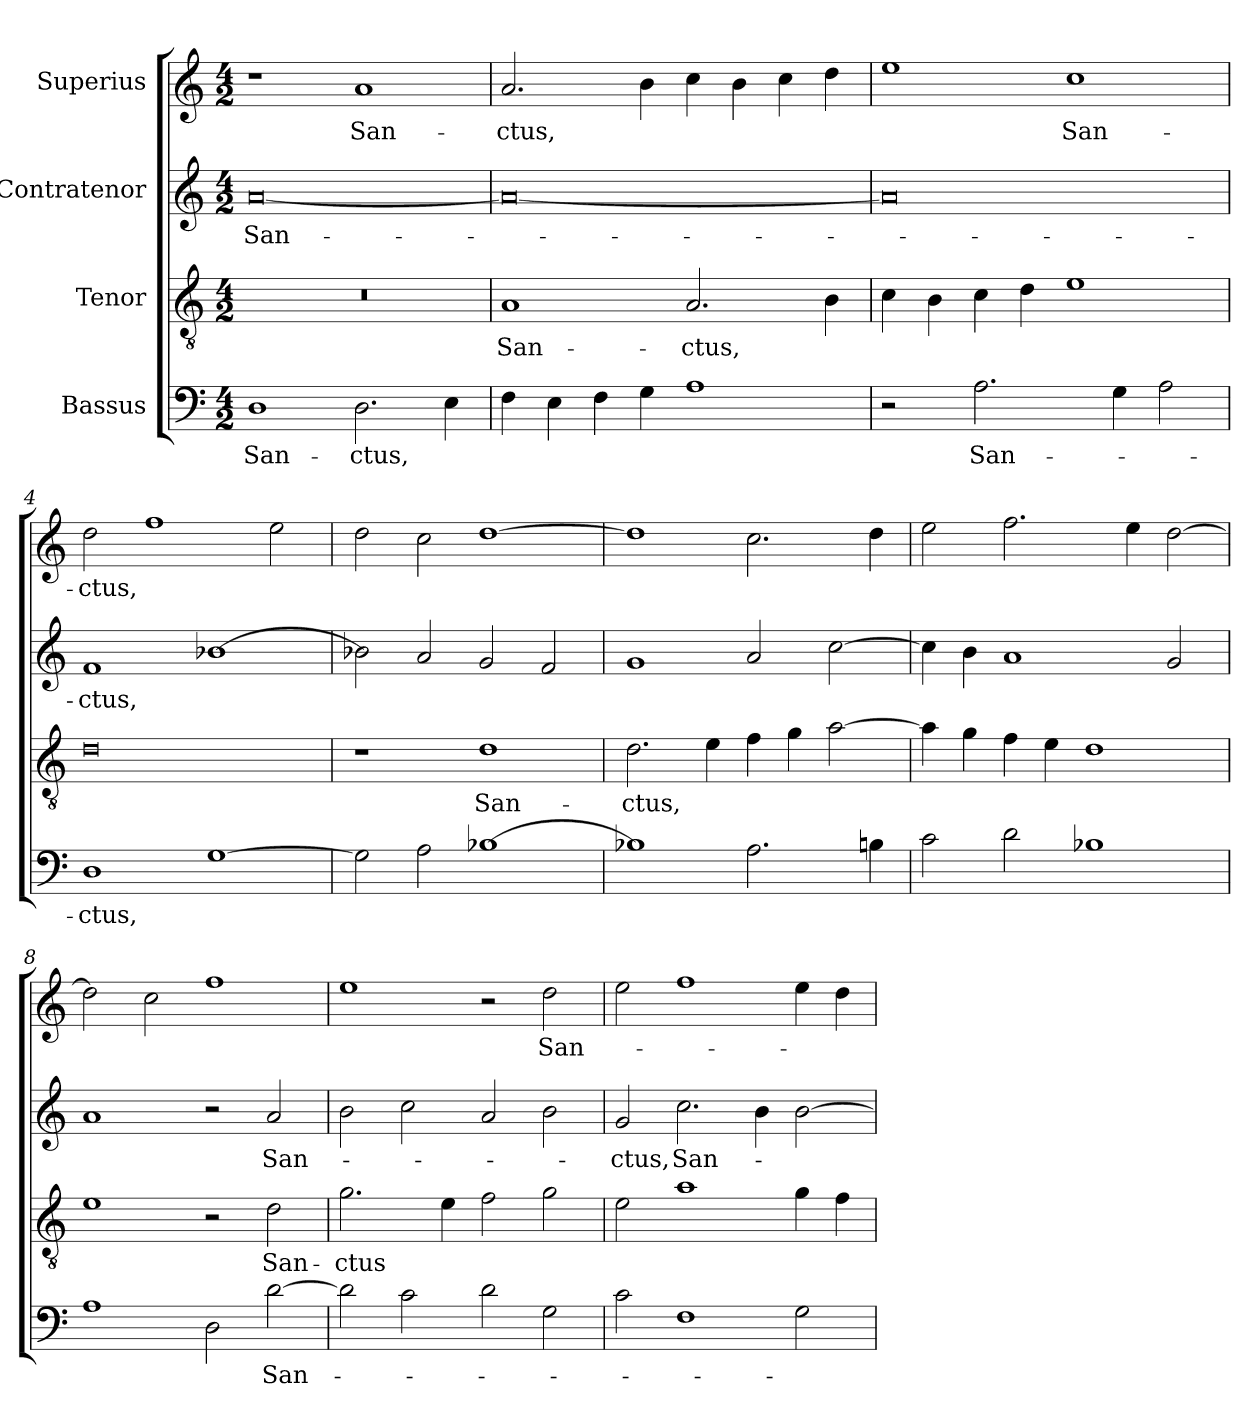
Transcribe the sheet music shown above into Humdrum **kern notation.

**kern	**text	**kern	**text	**kern	**text	**kern	**text
*part4	*part4	*part3	*part3	*part2	*part2	*part1	*part1
*staff4	*staff4	*staff3	*staff3	*staff2	*staff2	*staff1	*staff1
*I"Bassus	*	*I"Tenor	*	*I"Contratenor	*	*I"Superius	*
*clefF4	*	*clefGv2	*	*clefG2	*	*clefG2	*
*k[]	*	*k[]	*	*k[]	*	*k[]	*
*M4/2	*	*M4/2	*	*M4/2	*	*M4/2	*
=1	=1	=1	=1	=1	=1	=1	=1
1D\	San-	0r	.	[0a/	San-	1r	.
2.D\	-ctus,	.	.	.	.	1a/	San-
4E\	.	.	.	.	.	.	.
=2	=2	=2	=2	=2	=2	=2	=2
4F\	.	1A/	San-	0a/_	.	2.a/	-ctus,
4E\	.	.	.	.	.	.	.
4F\	.	.	.	.	.	.	.
4G\	.	.	.	.	.	4b\	.
1A\	.	2.A/	-ctus,	.	.	4cc\	.
.	.	.	.	.	.	4b\	.
.	.	.	.	.	.	4cc\	.
.	.	4B\	.	.	.	4dd\	.
=3	=3	=3	=3	=3	=3	=3	=3
2r	.	4c\	.	0a/]	.	1ee\	.
.	.	4B\	.	.	.	.	.
2.A\	San-	4c\	.	.	.	.	.
.	.	4d\	.	.	.	.	.
.	.	1e\	.	.	.	1cc\	San-
4G\	.	.	.	.	.	.	.
2A\	.	.	.	.	.	.	.
=4	=4	=4	=4	=4	=4	=4	=4
1D\	-ctus,	0d\	.	1f/	-ctus,	2dd\	-ctus,
.	.	.	.	.	.	1ff\	.
[1G\	.	.	.	[1b-X\	.	.	.
.	.	.	.	.	.	2ee\	.
=5	=5	=5	=5	=5	=5	=5	=5
2G\]	.	1r	.	2b-X\]	.	2dd\	.
2A\	.	.	.	2a/	.	2cc\	.
[1B-X\	.	1d\	San-	2g/	.	[1dd\	.
.	.	.	.	2f/	.	.	.
=6	=6	=6	=6	=6	=6	=6	=6
1B-X\]	.	2.d\	-ctus,	1g/	.	1dd\]	.
.	.	4e\	.	.	.	.	.
2.A\	.	4f\	.	2a/	.	2.cc\	.
.	.	4g\	.	.	.	.	.
.	.	[2a\	.	[2cc\	.	.	.
4Bn\	.	.	.	.	.	4dd\	.
=7	=7	=7	=7	=7	=7	=7	=7
2c\	.	4a\]	.	4cc\]	.	2ee\	.
.	.	4g\	.	4b\	.	.	.
2d\	.	4f\	.	1a/	.	2.ff\	.
.	.	4e\	.	.	.	.	.
1B-X\	.	1d\	.	.	.	.	.
.	.	.	.	.	.	4ee\	.
.	.	.	.	2g/	.	[2dd\	.
=8	=8	=8	=8	=8	=8	=8	=8
1A\	.	1e\	.	1a/	.	2dd\]	.
.	.	.	.	.	.	2cc\	.
2D\	.	2r	.	2r	.	1ff\	.
[2d\	San-	2d\	San-	2a/	San-	.	.
=9	=9	=9	=9	=9	=9	=9	=9
2d\]	.	2.g\	-ctus	2b\	.	1ee\	.
2c\	.	.	.	2cc\	.	.	.
.	.	4e\	.	.	.	.	.
2d\	.	2f\	.	2a/	.	2r	.
2G\	.	2g\	.	2b\	.	2dd\	San-
=10	=10	=10	=10	=10	=10	=10	=10
2c\	.	2e\	.	2g/	-ctus,	2ee\	.
1F\	.	1a\	.	2.cc\	San-	1ff\	.
.	.	.	.	4b\	.	.	.
2G\	.	4g\	.	[2b\	.	4ee\	.
.	.	4f\	.	.	.	4dd\	.
=	=	=	=	=	=	=	=
*-	*-	*-	*-	*-	*-	*-	*-
